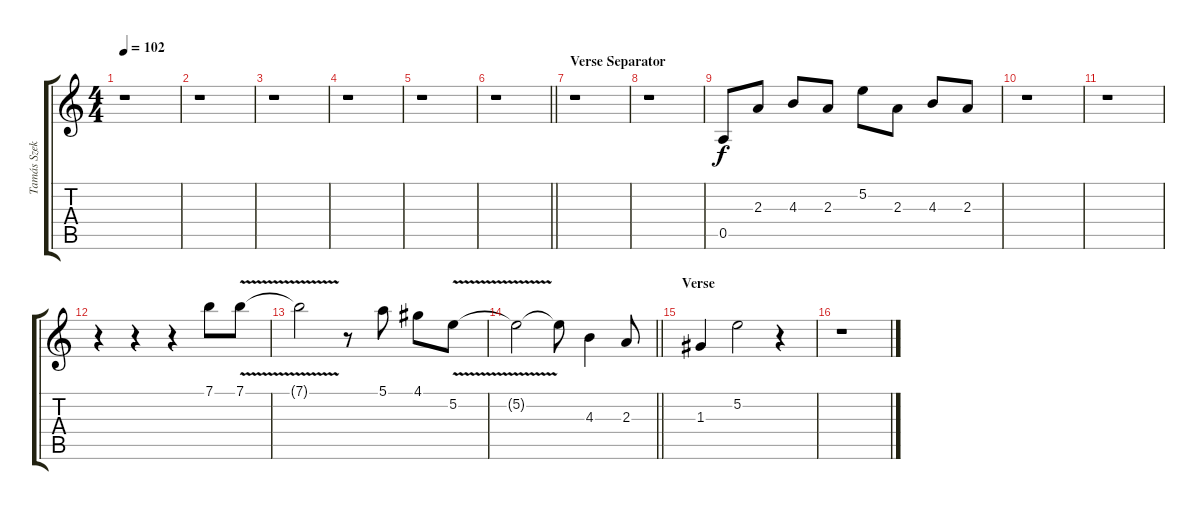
\track ("Tamás Szekeres - Electric (Lead)" "Tamás Szek") {instrument electricguitarclean}
\staff {score tabs}
\tuning (E4 B3 G3 D3 A2 E2) {hide}
\ts (4 4)
\tempo 102
\clef g2
\ks c
r.1{dy f} |
r.1 |
r.1 |
r.1 |
r.1 |
\barLineRight lightlight
r.1 |
\section ("" "Verse Separator")
r.1 |
r.1 |
0.5.8 2.3.8 4.3.8 2.3.8 5.2.8 2.3.8 4.3.8 2.3.8 |
r.1 |
r.1 |
r.4 r.4 r.4 7.1.8 7.1{v}.8 |
7.1{t}.2 r.8 5.1.8 4.1.8 5.2{v}.8 |
\barLineRight lightlight
5.2{t}.2 5.2{t}.8 4.3.4 2.3.8 |
\section ("" "Verse")
1.3.4 5.2.2 r.4 |
r.1
